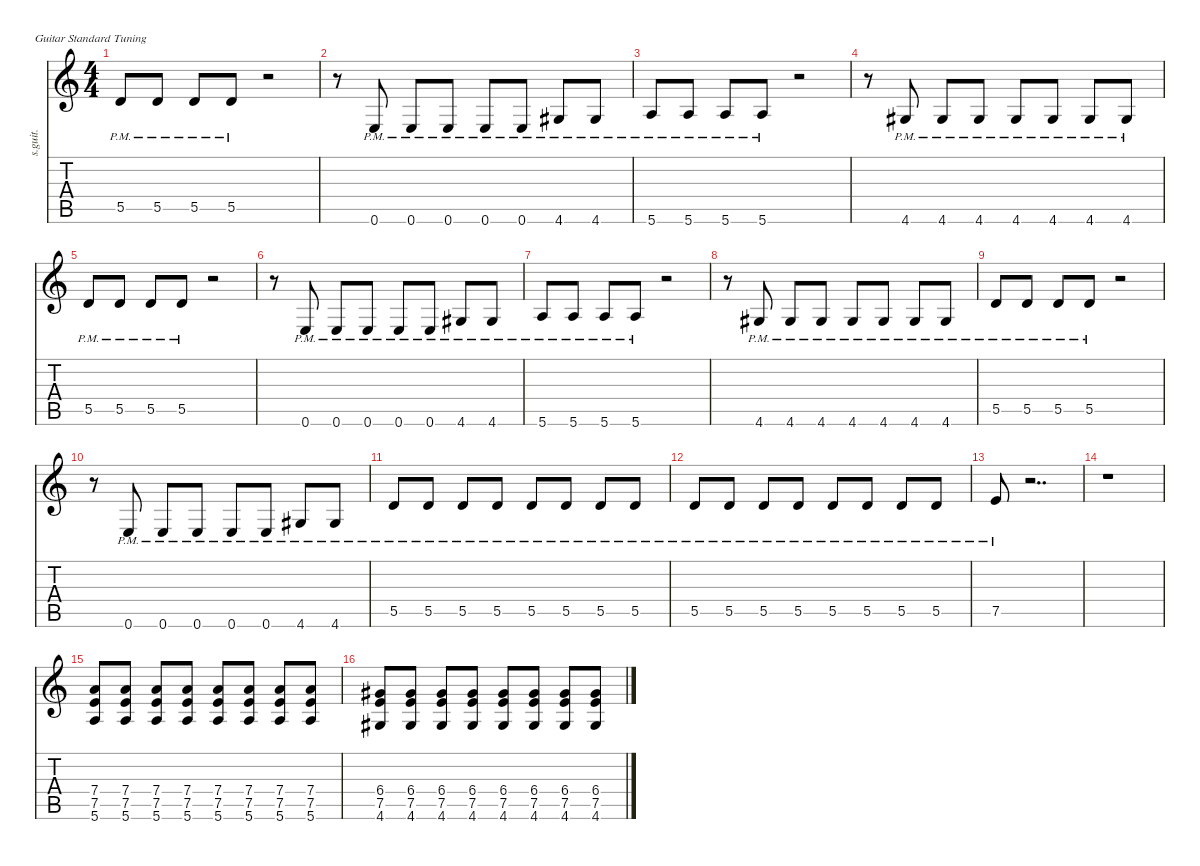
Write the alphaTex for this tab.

\defaultSystemsLayout 4
\hideDynamics
\bracketExtendMode nobrackets
\track ("" "s.guit.") {instrument distortionguitar}
\staff {score tabs}
\tuning (E4 B3 G3 D3 A2 E2)
\ts (4 4)
\tempo (190 hide)
\clef g2
\ks c
5.5{pm}.8{dy f} 5.5{pm}.8 5.5{pm}.8 5.5{pm}.8 r.2 |
r.8 0.6{pm}.8 0.6{pm}.8 0.6{pm}.8 0.6{pm}.8 0.6{pm}.8 4.6{pm acc #}.8 4.6{pm acc #}.8 |
5.6{pm}.8 5.6{pm}.8 5.6{pm}.8 5.6{pm}.8 r.2 |
r.8 4.6{pm acc #}.8 4.6{pm acc #}.8 4.6{pm acc #}.8 4.6{pm acc #}.8 4.6{pm acc #}.8 4.6{pm acc #}.8 4.6{pm acc #}.8 |
5.5{pm}.8 5.5{pm}.8 5.5{pm}.8 5.5{pm}.8 r.2 |
r.8 0.6{pm}.8 0.6{pm}.8 0.6{pm}.8 0.6{pm}.8 0.6{pm}.8 4.6{pm acc #}.8 4.6{pm acc #}.8 |
5.6{pm}.8 5.6{pm}.8 5.6{pm}.8 5.6{pm}.8 r.2 |
r.8 4.6{pm acc #}.8 4.6{pm acc #}.8 4.6{pm acc #}.8 4.6{pm acc #}.8 4.6{pm acc #}.8 4.6{pm acc #}.8 4.6{pm acc #}.8 |
5.5{pm}.8 5.5{pm}.8 5.5{pm}.8 5.5{pm}.8 r.2 |
r.8 0.6{pm}.8 0.6{pm}.8 0.6{pm}.8 0.6{pm}.8 0.6{pm}.8 4.6{pm acc #}.8 4.6{pm acc #}.8 |
5.5{pm}.8 5.5{pm}.8 5.5{pm}.8 5.5{pm}.8 5.5{pm}.8 5.5{pm}.8 5.5{pm}.8 5.5{pm}.8 |
5.5{pm}.8 5.5{pm}.8 5.5{pm}.8 5.5{pm}.8 5.5{pm}.8 5.5{pm}.8 5.5{pm}.8 5.5{pm}.8 |
7.5{pm}.8 r.2{dd} |
r.1 |
(7.4 7.5 5.6).8 (7.4 7.5 5.6).8 (7.4 7.5 5.6).8 (7.4 7.5 5.6).8 (7.4 7.5 5.6).8 (7.4 7.5 5.6).8 (7.4 7.5 5.6).8 (7.4 7.5 5.6).8 |
(6.4{acc #} 7.5 4.6{acc #}).8 (6.4{acc #} 7.5 4.6{acc #}).8 (6.4{acc #} 7.5 4.6{acc #}).8 (6.4{acc #} 7.5 4.6{acc #}).8 (6.4{acc #} 7.5 4.6{acc #}).8 (6.4{acc #} 7.5 4.6{acc #}).8 (6.4{acc #} 7.5 4.6{acc #}).8 (6.4{acc #} 7.5 4.6{acc #}).8
